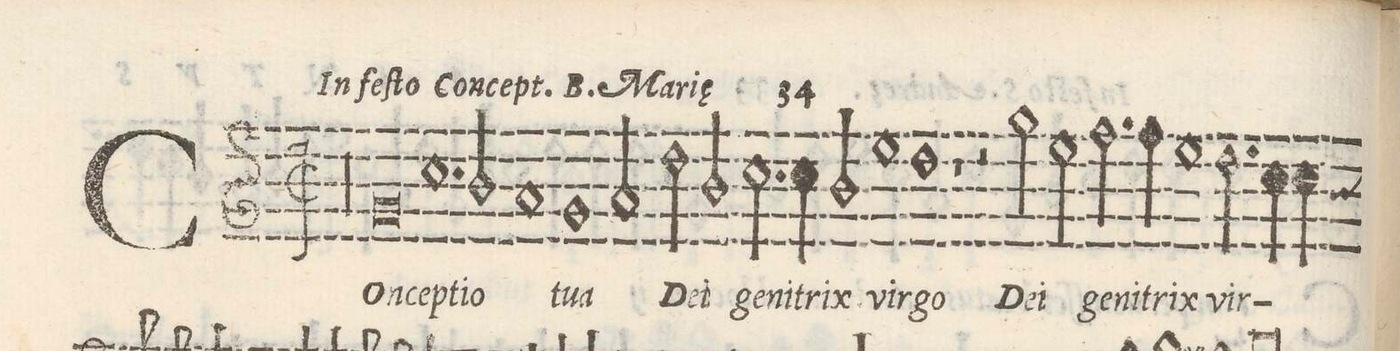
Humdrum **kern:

**kern	**text
*I"Cantus	*
*clefG2	*
*k[]	*
*met(C|)	*
*M2/1	*
00r	.
=2-	=2-
=3-	=3-
0g	COn-
=4-	=4-
1.cc	-cep-
2b/	-ti-
=5-	=5-
1a	-o
1g	tu-
=6-	=6-
2a/	-a
2dd\	De-
2b/	-i
2.cc\	ge-
=7-	=7-
4cc\	-ni-
2b/	-trix
1ee	vir-
=8-	=8-
1dd	-go
1r	.
=9-	=9-
2r	.
2gg\	De-
2ee\	-i
2.ff\	ge-
=10-	=10-
4ff\	-ni-
1ee	-trix
2.dd\	vir-
=11-	=11-
4cc\	.
4cc\	.
*-	*-
